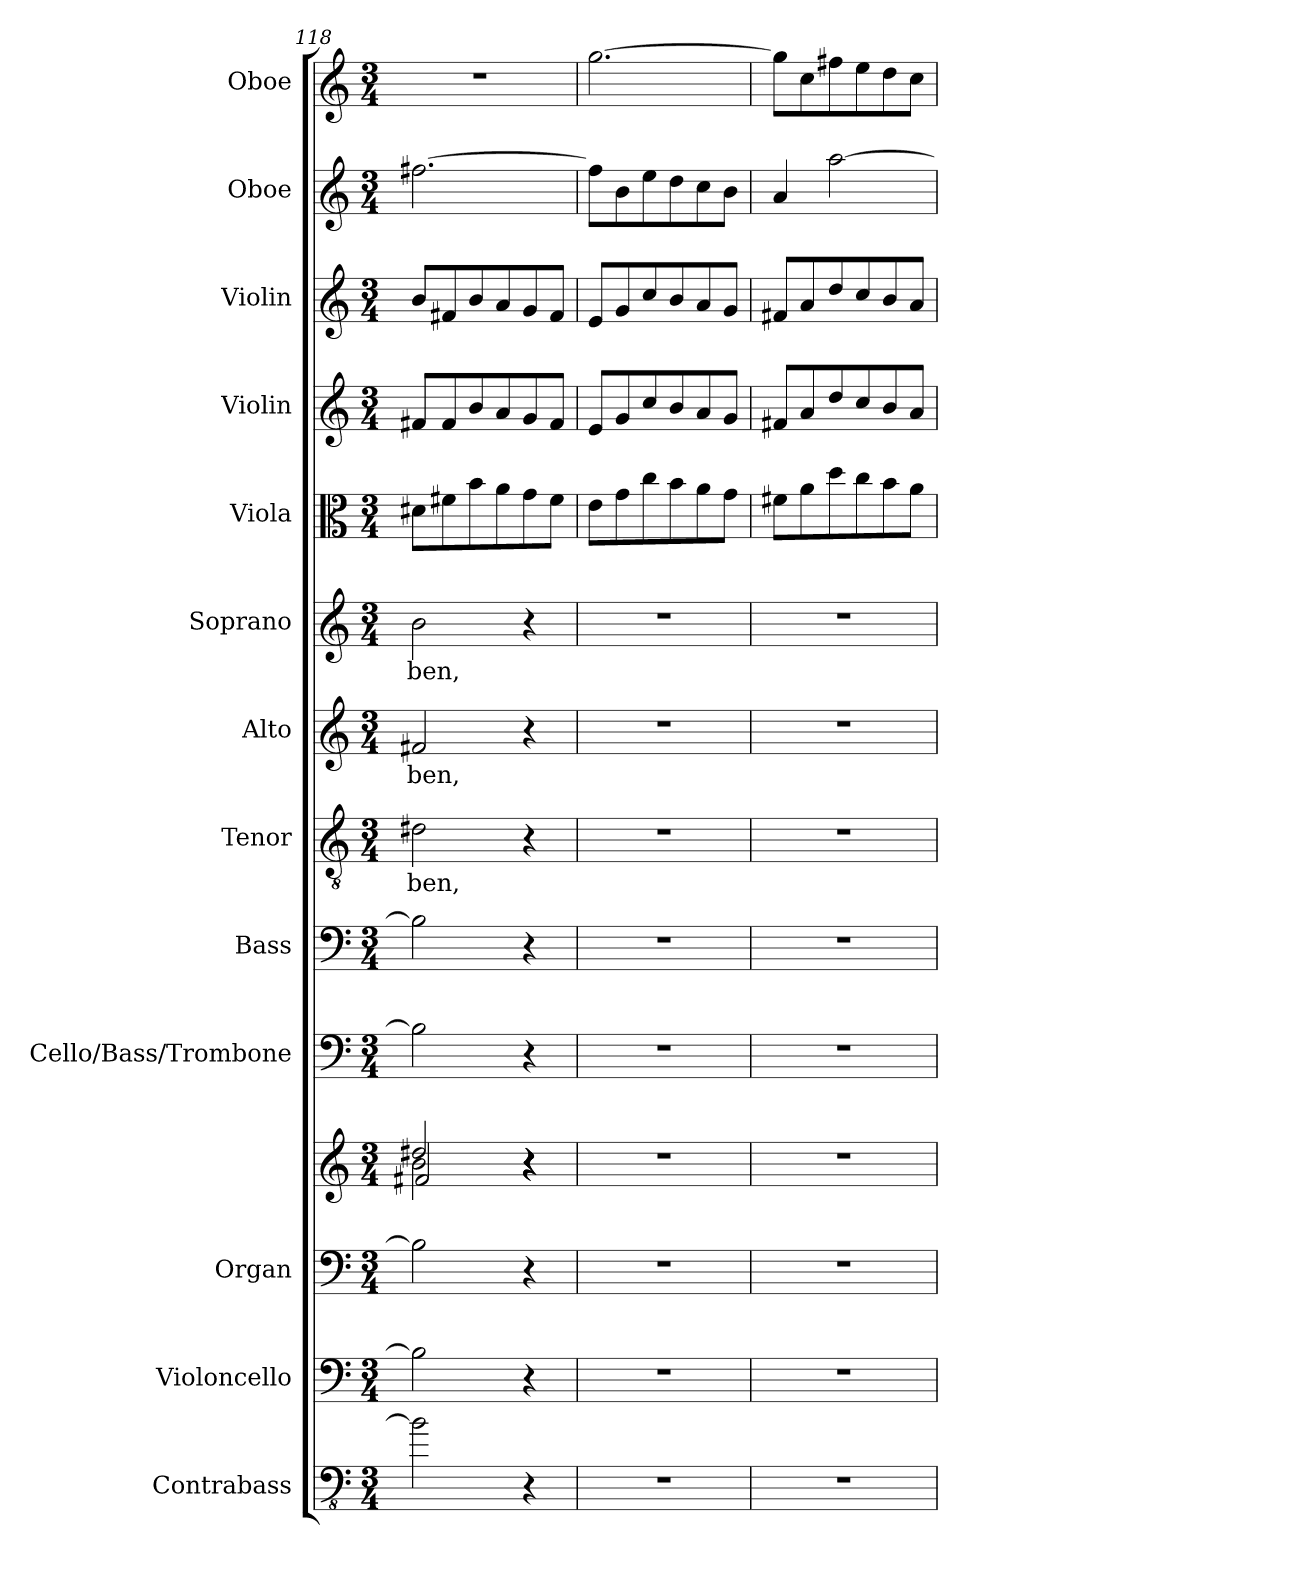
**kern	**kern	**kern	**kern	**kern	**kern	**kern	**text	**kern	**text	**kern	**text	**kern	**kern	**kern	**kern	**kern
*part13	*part12	*part11	*part11	*part10	*part9	*part8	*part8	*part7	*part7	*part6	*part6	*part5	*part4	*part3	*part2	*part1
*staff14	*staff13	*staff12	*staff11	*staff10	*staff9	*staff8	*staff8	*staff7	*staff7	*staff6	*staff6	*staff5	*staff4	*staff3	*staff2	*staff1
*I"Contrabass	*I"Violoncello	*I"Organ	*	*I"Cello/Bass/Trombone	*I"Bass	*I"Tenor	*	*I"Alto	*	*I"Soprano	*	*I"Viola	*I"Violin	*I"Violin	*I"Oboe	*I"Oboe
*I'Cb.	*I'Vc.	*I'Org.	*	*I'C/B/T	*I'B.	*I'T.	*	*I'A.	*	*I'S.	*	*I'Vla.	*I'Vln.	*I'Vln.	*I'Ob.	*I'Ob.
*clefFv4	*clefF4	*clefF4	*clefG2	*clefF4	*clefF4	*clefGv2	*	*clefG2	*	*clefG2	*	*clefC3	*clefG2	*clefG2	*clefG2	*clefG2
*ITrd7c12	*	*	*	*	*	*	*	*	*	*	*	*	*	*	*	*
*k[]	*k[]	*k[]	*k[]	*k[]	*k[]	*k[]	*	*k[]	*	*k[]	*	*k[]	*k[]	*k[]	*k[]	*k[]
*M3/4	*M3/4	*M3/4	*M3/4	*M3/4	*M3/4	*M3/4	*	*M3/4	*	*M3/4	*	*M3/4	*M3/4	*M3/4	*M3/4	*M3/4
=118	=118	=118	=118	=118	=118	=118	=118	=118	=118	=118	=118	=118	=118	=118	=118	=118
*	*	*	*^	*	*	*	*	*	*	*	*	*	*	*	*	*
*	*	*	*	*^	*	*	*	*	*	*	*	*	*	*	*	*	*
2BB\]	2B\]	2B\]	2dd#X/	2b\	2f#X/	2B\]	2B\]	2d#X\	ben,	2f#X/	-ben,	2b\	-ben,	8d#X\L	8f#X/L	8b/L	[2.ff#X\	2.r
.	.	.	.	.	.	.	.	.	.	.	.	.	.	8f#X\	8f#/	8f#X/	.	.
.	.	.	.	.	.	.	.	.	.	.	.	.	.	8b\	8b/	8b/	.	.
.	.	.	.	.	.	.	.	.	.	.	.	.	.	8a\	8a/	8a/	.	.
4r	4r	4r	4r	4r	4r	4r	4r	4r	.	4r	.	4r	.	8g\	8g/	8g/	.	.
.	.	.	.	.	.	.	.	.	.	.	.	.	.	8f#\J	8f#/J	8f#/J	.	.
*	*	*	*v	*v	*v	*	*	*	*	*	*	*	*	*	*	*	*	*
!!LO:PB:g=z
=119	=119	=119	=119	=119	=119	=119	=119	=119	=119	=119	=119	=119	=119	=119	=119	=119
2.r	2.r	2.r	2.r	2.r	2.r	2.r	.	2.r	.	2.r	.	8e\L	8e/L	8e/L	8ff#\L]	[2.gg\
.	.	.	.	.	.	.	.	.	.	.	.	8g\	8g/	8g/	8b\	.
.	.	.	.	.	.	.	.	.	.	.	.	8cc\	8cc/	8cc/	8ee\	.
.	.	.	.	.	.	.	.	.	.	.	.	8b\	8b/	8b/	8dd\	.
.	.	.	.	.	.	.	.	.	.	.	.	8a\	8a/	8a/	8cc\	.
.	.	.	.	.	.	.	.	.	.	.	.	8g\J	8g/J	8g/J	8b\J	.
=120	=120	=120	=120	=120	=120	=120	=120	=120	=120	=120	=120	=120	=120	=120	=120	=120
2.r	2.r	2.r	2.r	2.r	2.r	2.r	.	2.r	.	2.r	.	8f#X\L	8f#X/L	8f#X/L	4a/	8gg\L]
.	.	.	.	.	.	.	.	.	.	.	.	8a\	8a/	8a/	.	8cc\
.	.	.	.	.	.	.	.	.	.	.	.	8dd\	8dd/	8dd/	[2aa\	8ff#X\
.	.	.	.	.	.	.	.	.	.	.	.	8cc\	8cc/	8cc/	.	8ee\
.	.	.	.	.	.	.	.	.	.	.	.	8b\	8b/	8b/	.	8dd\
.	.	.	.	.	.	.	.	.	.	.	.	8a\J	8a/J	8a/J	.	8cc\J
=	=	=	=	=	=	=	=	=	=	=	=	=	=	=	=	=
*-	*-	*-	*-	*-	*-	*-	*-	*-	*-	*-	*-	*-	*-	*-	*-	*-
